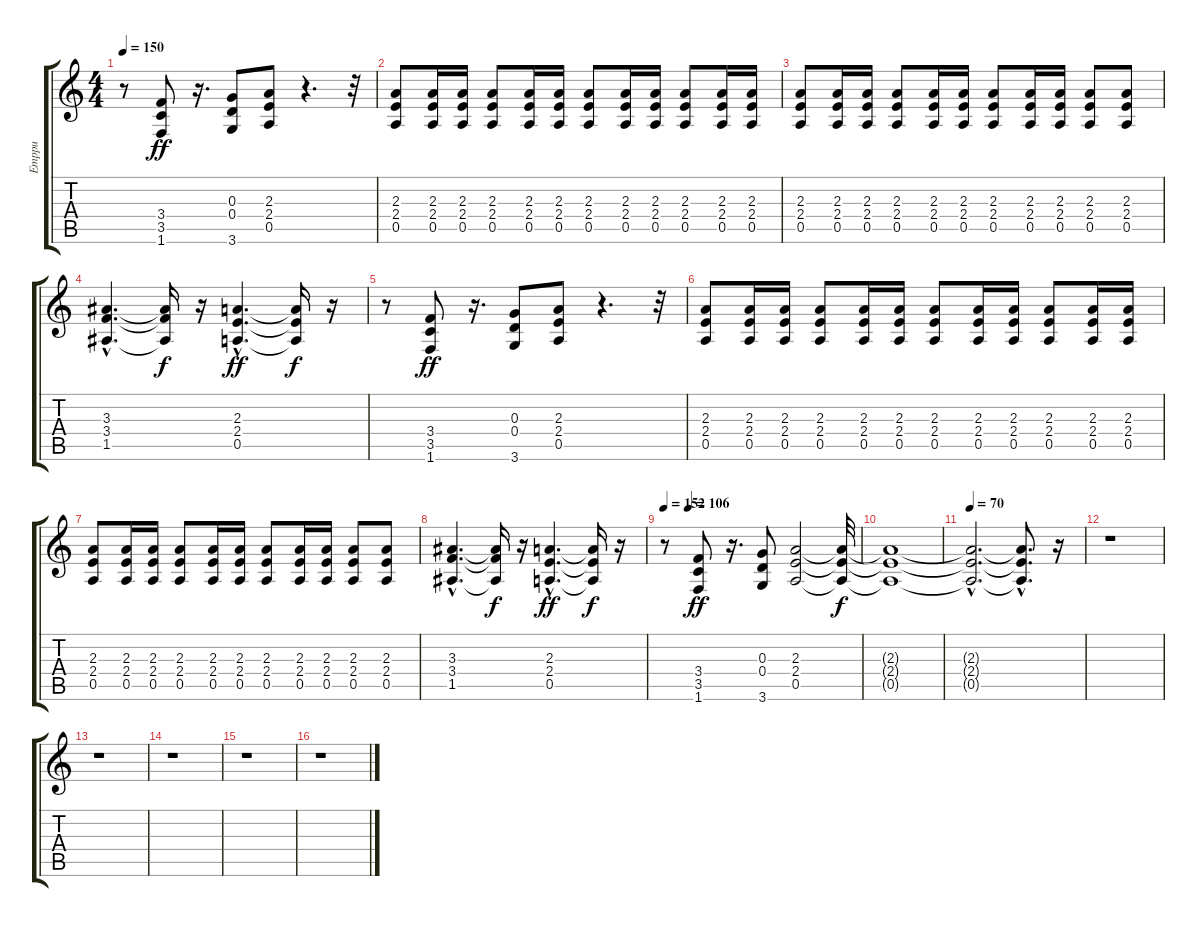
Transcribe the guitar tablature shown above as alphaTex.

\track ("Emppu" "Emppu") {instrument distortionguitar}
\staff {score tabs}
\tuning (E4 B3 G3 D3 A2 E2) {hide}
\ts (4 4)
\tempo 150
\clef g2
\ks c
r.8{dy f} (3.4 3.5 1.6).8{dy ff} r.16{d} (0.3 0.4 3.6).8 (2.3 2.4 0.5).8 r.4{d} r.32 |
(2.3 2.4 0.5).8 (2.3 2.4 0.5).16 (2.3 2.4 0.5).16 (2.3 2.4 0.5).8 (2.3 2.4 0.5).16 (2.3 2.4 0.5).16 (2.3 2.4 0.5).8 (2.3 2.4 0.5).16 (2.3 2.4 0.5).16 (2.3 2.4 0.5).8 (2.3 2.4 0.5).16 (2.3 2.4 0.5).16 |
(2.3 2.4 0.5).8 (2.3 2.4 0.5).16 (2.3 2.4 0.5).16 (2.3 2.4 0.5).8 (2.3 2.4 0.5).16 (2.3 2.4 0.5).16 (2.3 2.4 0.5).8 (2.3 2.4 0.5).16 (2.3 2.4 0.5).16 (2.3 2.4 0.5).8 (2.3 2.4 0.5).8 |
(3.3{hac} 3.4{hac} 1.5{hac}).4{d} (3.3{t} 3.4{t} 1.5{t}).16{dy f} r.16 (2.3{hac} 2.4{hac} 0.5{hac}).4{d dy ff} (2.3{t} 2.4{t} 0.5{t}).16{dy f} r.16 |
r.8 (3.4 3.5 1.6).8{dy ff} r.16{d} (0.3 0.4 3.6).8 (2.3 2.4 0.5).8 r.4{d} r.32 |
(2.3 2.4 0.5).8 (2.3 2.4 0.5).16 (2.3 2.4 0.5).16 (2.3 2.4 0.5).8 (2.3 2.4 0.5).16 (2.3 2.4 0.5).16 (2.3 2.4 0.5).8 (2.3 2.4 0.5).16 (2.3 2.4 0.5).16 (2.3 2.4 0.5).8 (2.3 2.4 0.5).16 (2.3 2.4 0.5).16 |
(2.3 2.4 0.5).8 (2.3 2.4 0.5).16 (2.3 2.4 0.5).16 (2.3 2.4 0.5).8 (2.3 2.4 0.5).16 (2.3 2.4 0.5).16 (2.3 2.4 0.5).8 (2.3 2.4 0.5).16 (2.3 2.4 0.5).16 (2.3 2.4 0.5).8 (2.3 2.4 0.5).8 |
(3.3{hac} 3.4{hac} 1.5{hac}).4{d} (3.3{t} 3.4{t} 1.5{t}).16{dy f} r.16 (2.3{hac} 2.4{hac} 0.5{hac}).4{d dy ff} (2.3{t} 2.4{t} 0.5{t}).16{dy f} r.16 |
\tempo 152
\tempo (106 0.125)
r.8 (3.4 3.5 1.6).8{dy ff} r.16{d} (0.3 0.4 3.6).8 (2.3 2.4 0.5).2 (2.3{t} 2.4{t} 0.5{t}).32{dy f} |
(2.3{t} 2.4{t} 0.5{t}).1 |
\tempo 70
(2.3{hac t} 2.4{hac t} 0.5{hac t}).2{d} (2.3{hac t} 2.4{hac t} 0.5{hac t}).8{d} r.16 |
r.1 |
r.1 |
r.1 |
r.1 |
r.1
